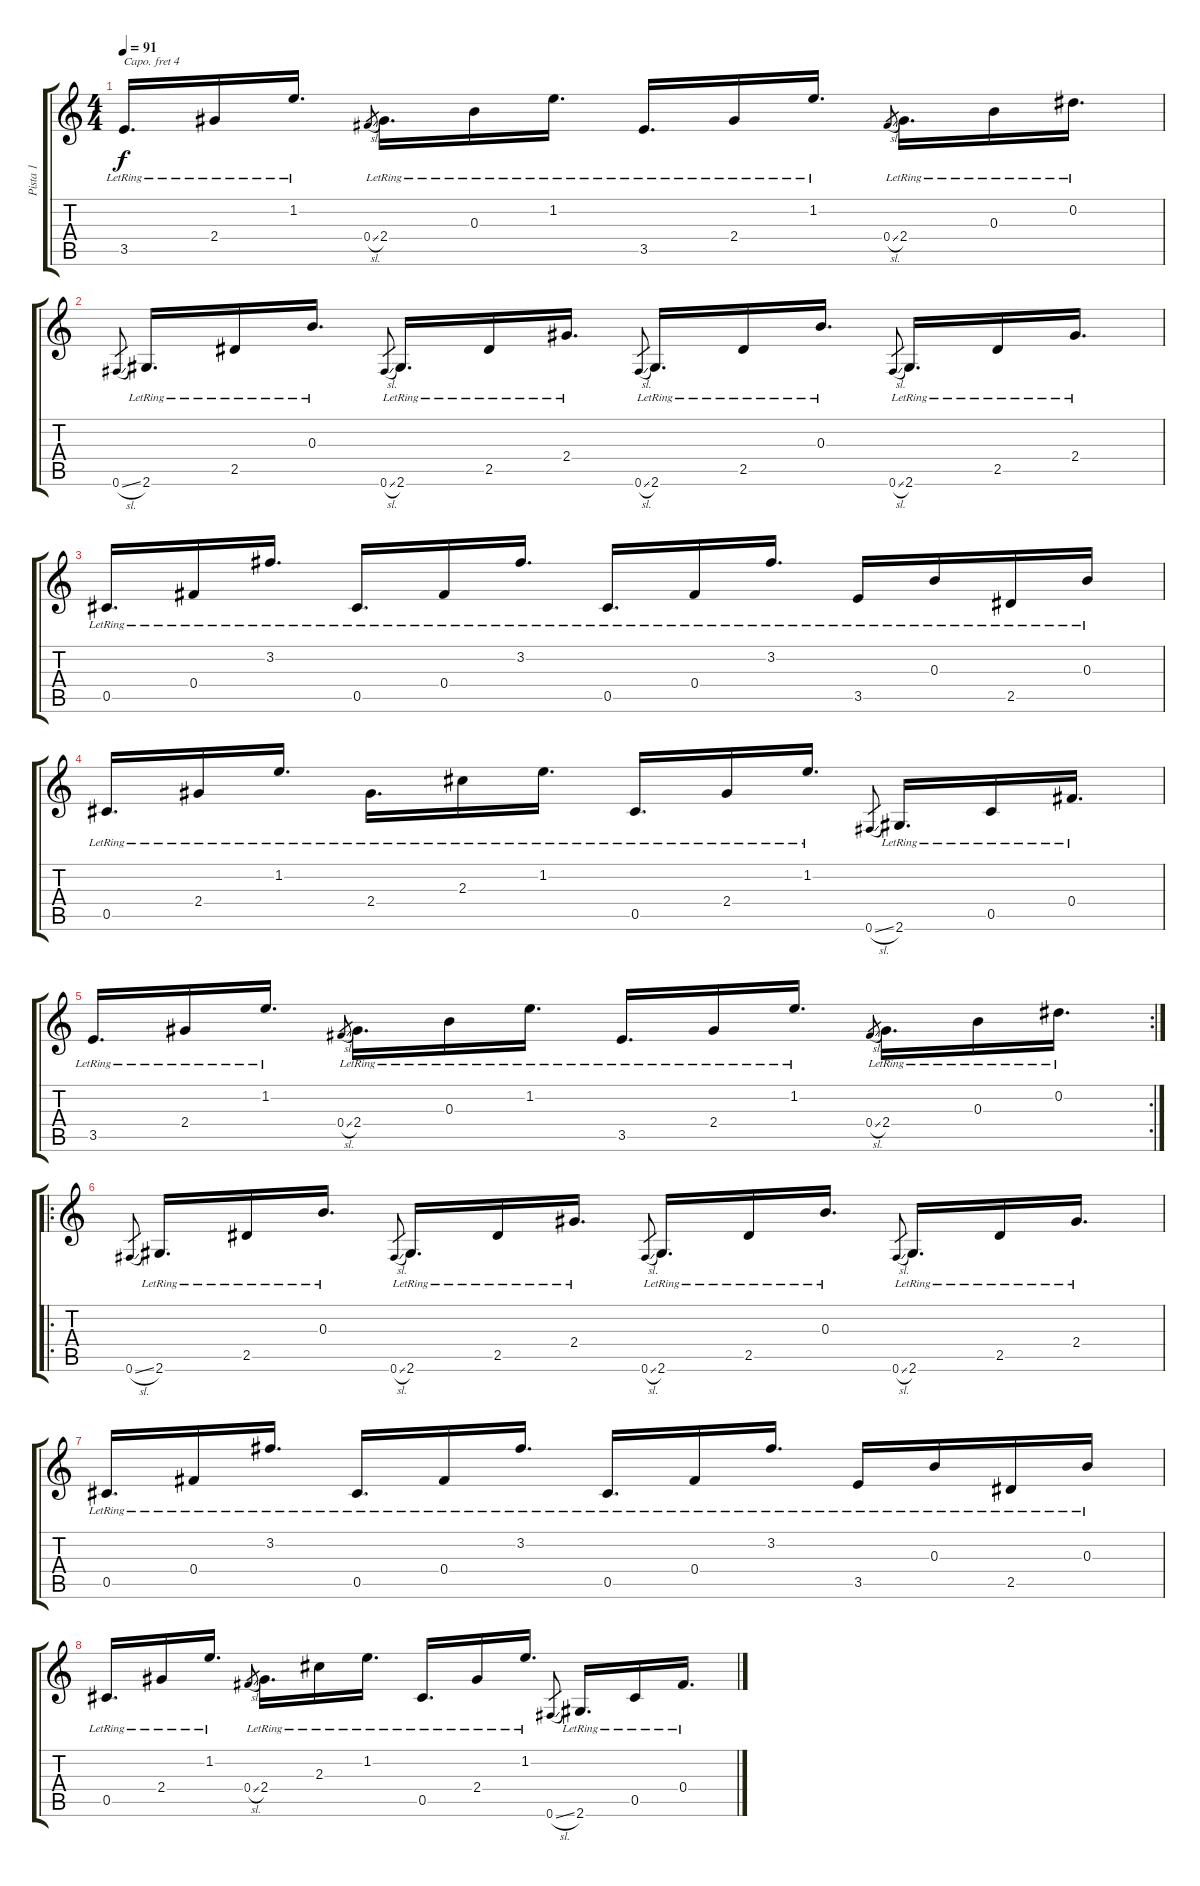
\track ("Pista 1" "Pista 1") {instrument electricguitarclean}
\staff {score tabs}
\capo 4
\tuning (E4 B3 G3 D3 A2 D2) {hide}
\ts (4 4)
\tempo 91
\clef g2
\ks c
3.5{lr}.16{d dy f} 2.4{lr}.16 1.2{lr}.16{d} 0.4{sl}.8{gr} 2.4{lr}.16{d} 0.3{lr}.16 1.2{lr}.16{d} 3.5{lr}.16{d} 2.4{lr}.16 1.2{lr}.16{d} 0.4{sl}.8{gr} 2.4{lr}.16{d} 0.3{lr}.16 0.2{lr}.16{d} |
0.6{sl}.8{gr} 2.6{lr}.16{d} 2.5{lr}.16 0.3{lr}.16{d} 0.6{sl}.8{gr} 2.6{lr}.16{d} 2.5{lr}.16 2.4{lr}.16{d} 0.6{sl}.8{gr} 2.6{lr}.16{d} 2.5{lr}.16 0.3{lr}.16{d} 0.6{sl}.8{gr} 2.6{lr}.16{d} 2.5{lr}.16 2.4{lr}.16{d} |
0.5{lr}.16{d} 0.4{lr}.16 3.2{lr}.16{d} 0.5{lr}.16{d} 0.4{lr}.16 3.2{lr}.16{d} 0.5{lr}.16{d} 0.4{lr}.16 3.2{lr}.16{d} 3.5{lr}.16 0.3{lr}.16 2.5{lr}.16 0.3{lr}.16 |
0.5{lr}.16{d} 2.4{lr}.16 1.2{lr}.16{d} 2.4{lr}.16{d} 2.3{lr}.16 1.2{lr}.16{d} 0.5{lr}.16{d} 2.4{lr}.16 1.2{lr}.16{d} 0.6{sl}.8{gr} 2.6{lr}.16{d} 0.5{lr}.16 0.4{lr}.16{d} |
\rc 2
3.5{lr}.16{d} 2.4{lr}.16 1.2{lr}.16{d} 0.4{sl}.8{gr} 2.4{lr}.16{d} 0.3{lr}.16 1.2{lr}.16{d} 3.5{lr}.16{d} 2.4{lr}.16 1.2{lr}.16{d} 0.4{sl}.8{gr} 2.4{lr}.16{d} 0.3{lr}.16 0.2{lr}.16{d} |
\ro
0.6{sl}.8{gr} 2.6{lr}.16{d} 2.5{lr}.16 0.3{lr}.16{d} 0.6{sl}.8{gr} 2.6{lr}.16{d} 2.5{lr}.16 2.4{lr}.16{d} 0.6{sl}.8{gr} 2.6{lr}.16{d} 2.5{lr}.16 0.3{lr}.16{d} 0.6{sl}.8{gr} 2.6{lr}.16{d} 2.5{lr}.16 2.4{lr}.16{d} |
0.5{lr}.16{d} 0.4{lr}.16 3.2{lr}.16{d} 0.5{lr}.16{d} 0.4{lr}.16 3.2{lr}.16{d} 0.5{lr}.16{d} 0.4{lr}.16 3.2{lr}.16{d} 3.5{lr}.16 0.3{lr}.16 2.5{lr}.16 0.3{lr}.16 |
0.5{lr}.16{d} 2.4{lr}.16 1.2{lr}.16{d} 0.4{sl}.8{gr} 2.4{lr}.16{d} 2.3{lr}.16 1.2{lr}.16{d} 0.5{lr}.16{d} 2.4{lr}.16 1.2{lr}.16{d} 0.6{sl}.8{gr} 2.6{lr}.16{d} 0.5{lr}.16 0.4{lr}.16{d}
